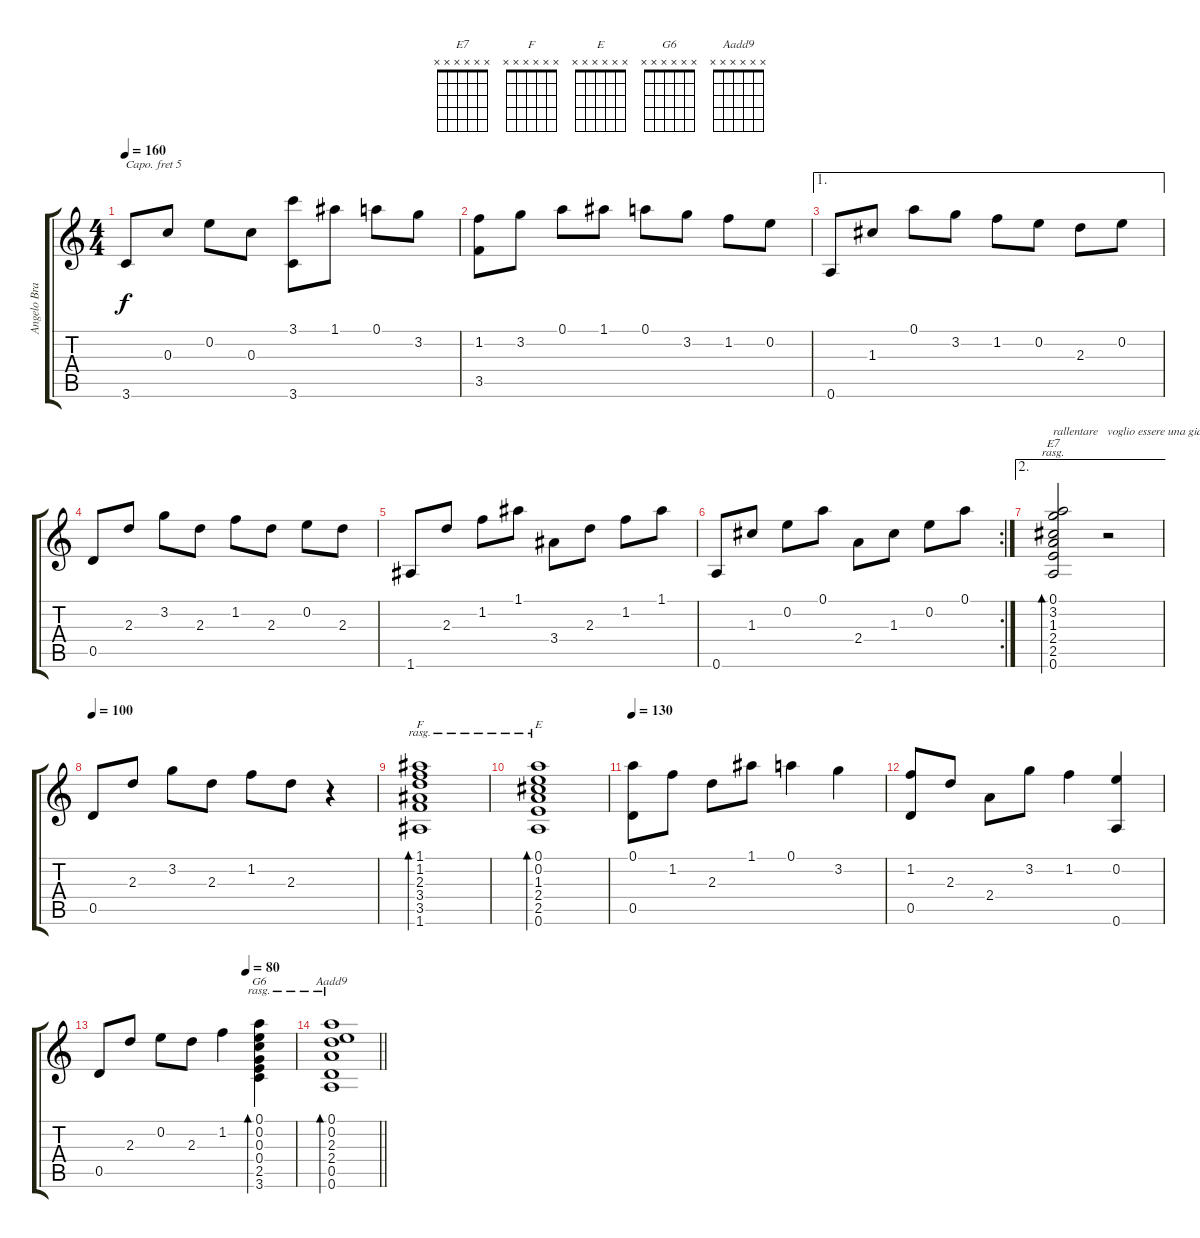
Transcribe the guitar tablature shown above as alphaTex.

\track ("Angelo Branduardi" "Angelo Bra") {instrument acousticguitarsteel}
\staff {score tabs}
\capo 5
\tuning (E4 B3 G3 D3 A2 E2) {hide}
\chord ("E7" x x x x x x)
\chord ("F" x x x x x x)
\chord ("E" x x x x x x)
\chord ("G6" x x x x x x)
\chord ("Aadd9" x x x x x x)
\ts (4 4)
\tempo 160
\clef g2
\ks c
3.6.8{dy f} 0.3.8 0.2.8 0.3.8 (3.1 3.6).8 1.1.8 0.1.8 3.2.8 |
(1.2 3.5).8 3.2.8 0.1.8 1.1.8 0.1.8 3.2.8 1.2.8 0.2.8 |
\ae 1
0.6.8 1.3.8 0.1.8 3.2.8 1.2.8 0.2.8 2.3.8 0.2.8 |
0.5.8 2.3.8 3.2.8 2.3.8 1.2.8 2.3.8 0.2.8 2.3.8 |
1.6.8 2.3.8 1.2.8 1.1.8 3.4.8 2.3.8 1.2.8 1.1.8 |
\rc 2
0.6.8 1.3.8 0.2.8 0.1.8 2.4.8 1.3.8 0.2.8 0.1.8 |
\ae 2
(0.1 3.2 1.3 2.4 2.5 0.6).2{bd 240 ch "E7" rasg ii txt "rallentare   voglio essere una gialla venatura..."} r.2 |
\tempo 100
0.5.8 2.3.8 3.2.8 2.3.8 1.2.8 2.3.8 r.4 |
(1.1 1.2 2.3 3.4 3.5 1.6).1{bd 480 ch "F" rasg ii} |
(0.1 0.2 1.3 2.4 2.5 0.6).1{bd 480 ch "E" rasg ii} |
\tempo 130
(0.1 0.5).8 1.2.8 2.3.8 1.1.8 0.1.4 3.2.4 |
(1.2 0.5).8 2.3.8 2.4.8 3.2.8 1.2.4 (0.2 0.6).4 |
\tempo (80 0.75)
0.5.8 2.3.8 0.2.8 2.3.8 1.2.4 (0.1 0.2 0.3 0.4 2.5 3.6).4{bd 480 ch "G6" rasg ii} |
\barLineRight lightlight
(0.1 0.2 2.3 2.4 0.5 0.6).1{bd 480 ch "Aadd9" rasg ii}
